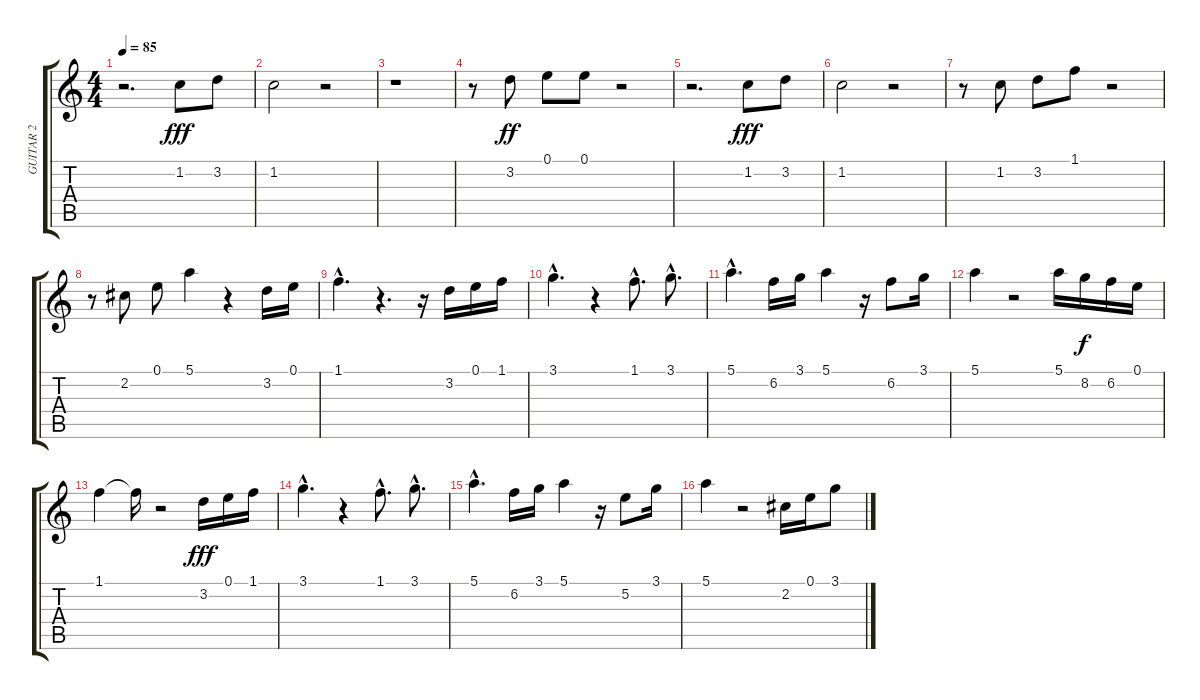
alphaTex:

\track ("GUITAR 2" "GUITAR 2") {instrument acousticguitarnylon}
\staff {score tabs}
\tuning (E4 B3 G3 D3 A2 E2) {hide}
\ts (4 4)
\tempo 85
\clef g2
\ks c
r.2{d dy fff} 1.2.8 3.2.8 |
1.2.2 r.2 |
r.1 |
r.8 3.2.8{dy ff} 0.1.8 0.1.8 r.2 |
r.2{d} 1.2.8{dy fff} 3.2.8 |
1.2.2 r.2 |
r.8 1.2.8 3.2.8 1.1.8 r.2 |
r.8 2.2.8 0.1.8 5.1.4 r.4 3.2.16 0.1.16 |
1.1{hac}.4{d} r.4{d} r.16 3.2.16 0.1.16 1.1.16 |
3.1{hac}.4{d} r.4 1.1{hac}.8{d} 3.1{hac}.8{d} |
5.1{hac}.4{d} 6.2.16 3.1.16 5.1.4 r.16 6.2.8 3.1.16 |
5.1.4 r.2 5.1.16 8.2.16{dy f} 6.2.16 0.1.16 |
1.1.4 1.1{t}.16 r.2 3.2.16{dy fff} 0.1.16 1.1.16 |
3.1{hac}.4{d} r.4 1.1{hac}.8{d} 3.1{hac}.8{d} |
5.1{hac}.4{d} 6.2.16 3.1.16 5.1.4 r.16 5.2.8 3.1.16 |
5.1.4 r.2 2.2.16 0.1.16 3.1.8
